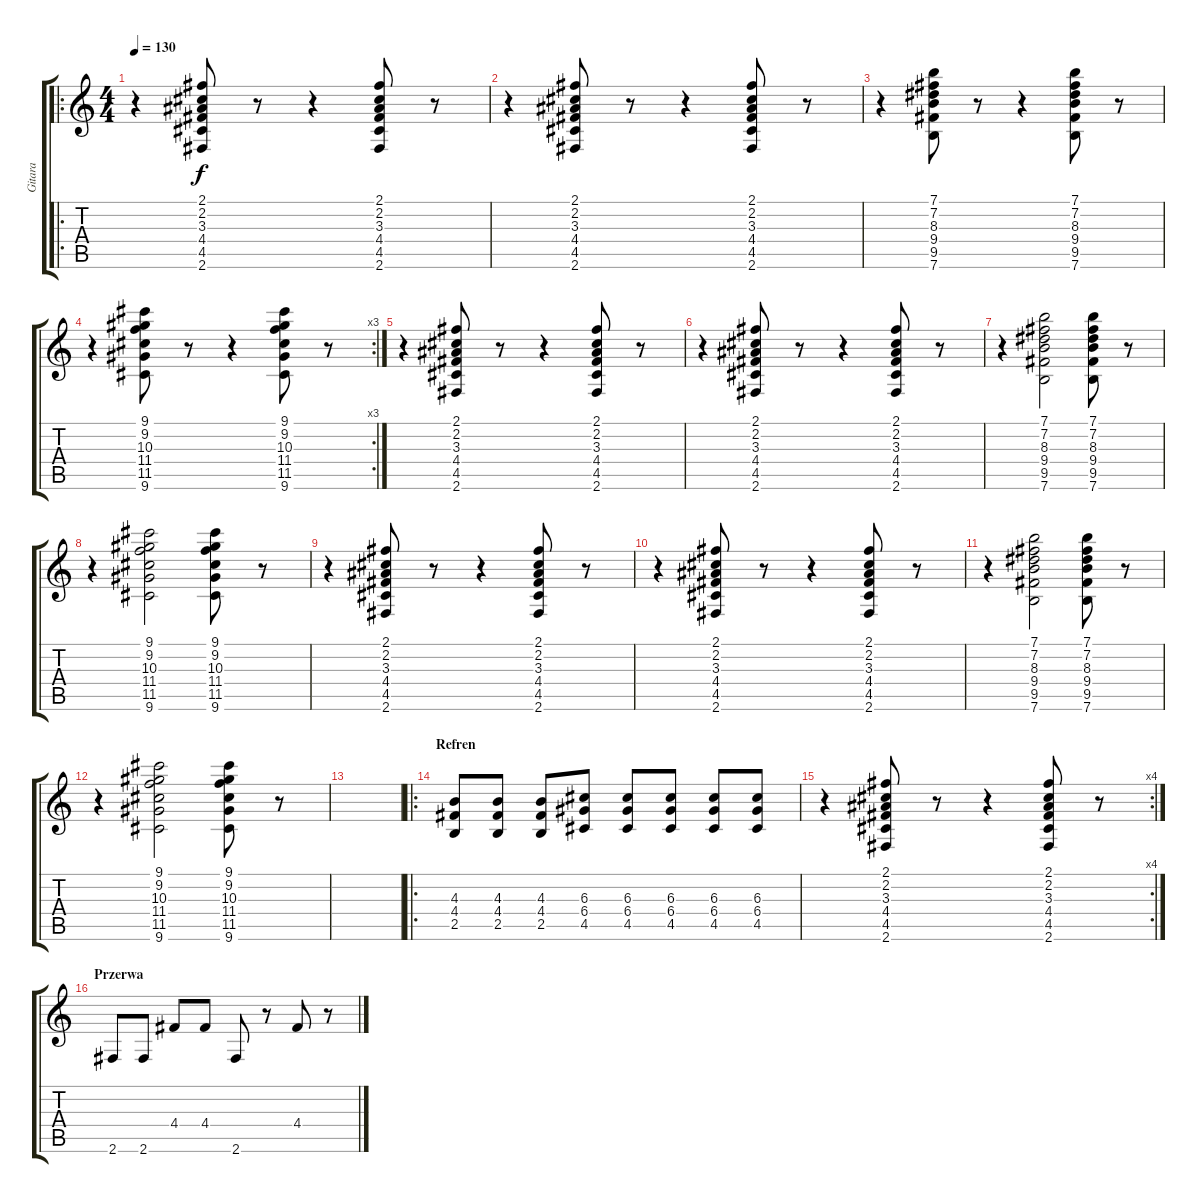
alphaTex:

\track ("Gitara" "Gitara") {instrument overdrivenguitar}
\staff {score tabs}
\tuning (E4 B3 G3 D3 A2 E2) {hide}
\ro
\ts (4 4)
\tempo 130
\clef g2
\ks c
r.4{dy f} (2.1 2.2 3.3 4.4 4.5 2.6).8 r.8 r.4 (2.1 2.2 3.3 4.4 4.5 2.6).8 r.8 |
r.4 (2.1 2.2 3.3 4.4 4.5 2.6).8 r.8 r.4 (2.1 2.2 3.3 4.4 4.5 2.6).8 r.8 |
r.4 (7.1 7.2 8.3 9.4 9.5 7.6).8 r.8 r.4 (7.1 7.2 8.3 9.4 9.5 7.6).8 r.8 |
\rc 3
r.4 (9.1 9.2 10.3 11.4 11.5 9.6).8 r.8 r.4 (9.1 9.2 10.3 11.4 11.5 9.6).8 r.8 |
r.4 (2.1 2.2 3.3 4.4 4.5 2.6).8 r.8 r.4 (2.1 2.2 3.3 4.4 4.5 2.6).8 r.8 |
r.4 (2.1 2.2 3.3 4.4 4.5 2.6).8 r.8 r.4 (2.1 2.2 3.3 4.4 4.5 2.6).8 r.8 |
r.4 (7.1 7.2 8.3 9.4 9.5 7.6).2 (7.1 7.2 8.3 9.4 9.5 7.6).8 r.8 |
r.4 (9.1 9.2 10.3 11.4 11.5 9.6).2 (9.1 9.2 10.3 11.4 11.5 9.6).8 r.8 |
r.4 (2.1 2.2 3.3 4.4 4.5 2.6).8 r.8 r.4 (2.1 2.2 3.3 4.4 4.5 2.6).8 r.8 |
r.4 (2.1 2.2 3.3 4.4 4.5 2.6).8 r.8 r.4 (2.1 2.2 3.3 4.4 4.5 2.6).8 r.8 |
r.4 (7.1 7.2 8.3 9.4 9.5 7.6).2 (7.1 7.2 8.3 9.4 9.5 7.6).8 r.8 |
r.4 (9.1 9.2 10.3 11.4 11.5 9.6).2 (9.1 9.2 10.3 11.4 11.5 9.6).8 r.8 |
|
\ro
\section ("" "Refren")
(4.3 4.4 2.5).8 (4.3 4.4 2.5).8 (4.3 4.4 2.5).8 (6.3 6.4 4.5).8 (6.3 6.4 4.5).8 (6.3 6.4 4.5).8 (6.3 6.4 4.5).8 (6.3 6.4 4.5).8 |
\rc 4
r.4 (2.1 2.2 3.3 4.4 4.5 2.6).8 r.8 r.4 (2.1 2.2 3.3 4.4 4.5 2.6).8 r.8 |
\section ("" "Przerwa")
2.6.8 2.6.8 4.4.8 4.4.8 2.6.8 r.8 4.4.8 r.8
